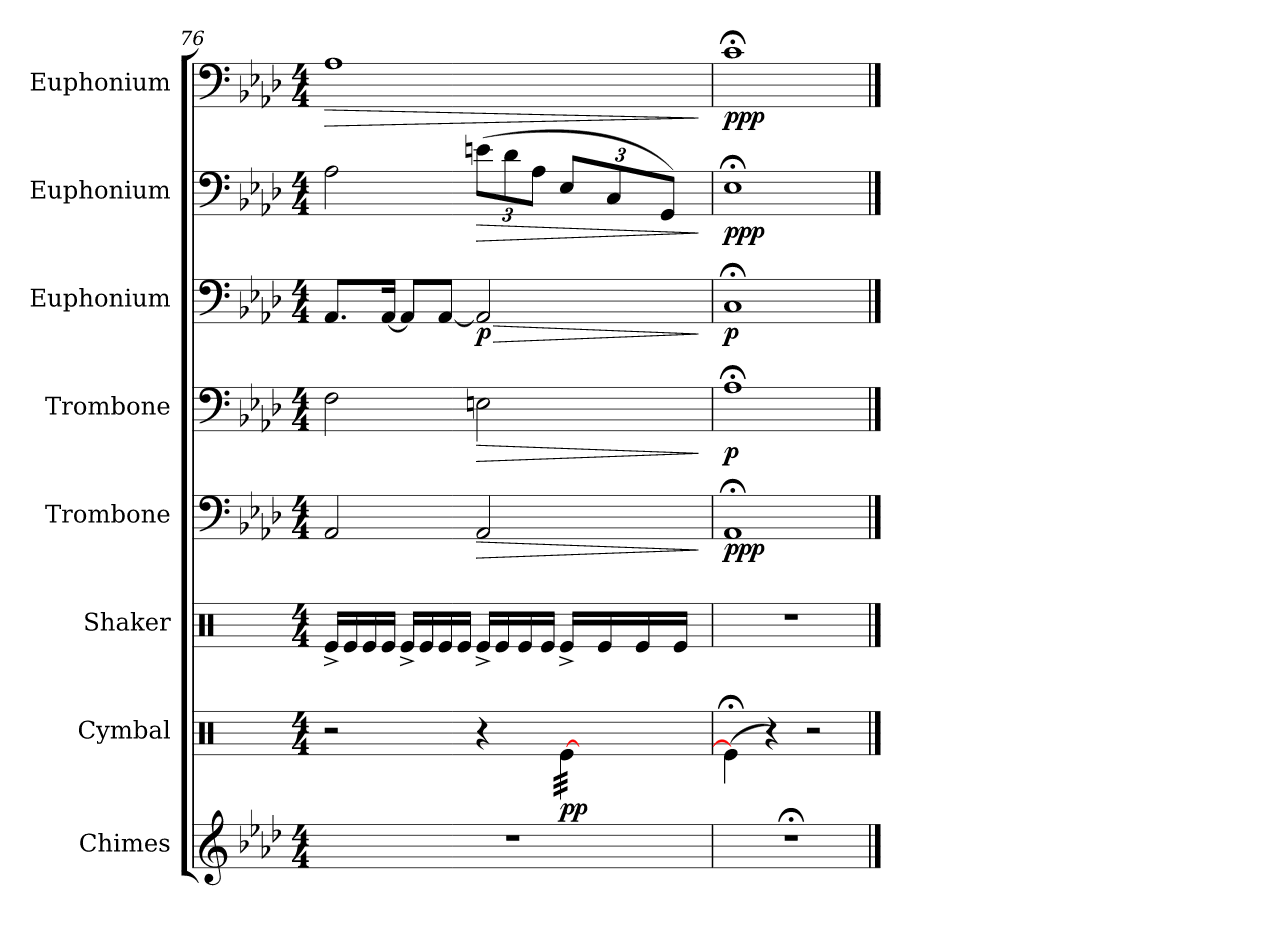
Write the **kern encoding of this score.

**kern	**kern	**dynam	**kern	**kern	**dynam	**kern	**dynam	**kern	**dynam	**kern	**dynam	**kern	**dynam
*part8	*part7	*part7	*part6	*part5	*part5	*part4	*part4	*part3	*part3	*part2	*part2	*part1	*part1
*staff8	*staff7	*staff7	*staff6	*staff5	*staff5	*staff4	*staff4	*staff3	*staff3	*staff2	*staff2	*staff1	*staff1
*I"Chimes	*I"Cymbal	*	*I"Shaker	*I"Trombone	*	*I"Trombone	*	*I"Euphonium	*	*I"Euphonium	*	*I"Euphonium	*
*I'Chim.	*I'Cym.	*	*	*I'Tbn.	*	*I'Tbn.	*	*I'Euph.	*	*I'Euph.	*	*I'Euph.	*
*clefG2	*clefX	*	*clefX	*clefF4	*	*clefF4	*	*clefF4	*	*clefF4	*	*clefF4	*
*k[b-e-a-d-]	*k[]	*	*k[]	*k[b-e-a-d-]	*	*k[b-e-a-d-]	*	*k[b-e-a-d-]	*	*k[b-e-a-d-]	*	*k[b-e-a-d-]	*
*M4/4	*M4/4	*	*M4/4	*M4/4	*	*M4/4	*	*M4/4	*	*M4/4	*	*M4/4	*
=76	=76	=76	=76	=76	=76	=76	=76	=76	=76	=76	=76	=76	=76
*	*^	*	*	*	*	*	*	*	*	*	*	*	*
!	!	!	!	!	!	!	!	!	!	!	!	!	!	!LO:HP:b
1r	2r	2.ryy	.	16Re^/LL	2AA-/	.	2F\	.	8.AA-/L	.	2A-\	.	1A-	>
.	.	.	.	16Re/	.	.	.	.	.	.	.	.	.	.
.	.	.	.	16Re/	.	.	.	.	.	.	.	.	.	.
.	.	.	.	16Re/JJ	.	.	.	.	[16AA-/Jk	.	.	.	.	.
.	.	.	.	16Re^/LL	.	.	.	.	8AA-/L]	.	.	.	.	.
.	.	.	.	16Re/	.	.	.	.	.	.	.	.	.	.
.	.	.	.	16Re/	.	.	.	.	[8AA-/J	.	.	.	.	.
.	.	.	.	16Re/JJ	.	.	.	.	.	.	.	.	.	.
!	!	!	!	!	!	!LO:HP:b	!	!LO:HP:b	!	!LO:HP:b	!	!	!	!
*	*	*	*	*	*	*	*	*	*	*	*Xbrackettup	*	*	*
!	!	!	!	!	!	!	!	!	!	!LO:DY:n=1:b	!	!LO:HP:b	!	!
.	4r	.	.	16Re^/LL	2AA-/	>	2En\	>	2AA-/]	> p	(>12en\L	>	.	.
.	.	.	.	16Re/	.	.	.	.	.	.	.	.	.	.
.	.	.	.	.	.	.	.	.	.	.	12d-\	.	.	.
.	.	.	.	16Re/	.	.	.	.	.	.	.	.	.	.
.	.	.	.	.	.	.	.	.	.	.	12A-\J	.	.	.
.	.	.	.	16Re/JJ	.	.	.	.	.	.	.	.	.	.
!	!	!	!LO:DY:b	!	!	!	!	!	!	!	!	!	!	!
*	*tremolo	*	*	*	*	*	*	*	*	*	*	*	*	*
.	[32Re\LLL	32Re\LLLyy	pp	16Re^/LL	.	.	.	.	.	.	12E-/L	.	.	.
.	32Re\	32Re\yy	.	.	.	.	.	.	.	.	.	.	.	.
.	32Re\	32Re\yy	.	16Re/	.	.	.	.	.	.	.	.	.	.
.	.	.	.	.	.	.	.	.	.	.	12C/	.	.	.
.	32Re\	32Re\yy	.	.	.	.	.	.	.	.	.	.	.	.
.	32Re\	32Re\yy	.	16Re/	.	.	.	.	.	.	.	.	.	.
.	32Re\	32Re\yy	.	.	.	.	.	.	.	.	.	.	.	.
.	.	.	.	.	.	.	.	.	.	.	12GG/J)	.	.	.
.	32Re\	32Re\yy	.	16Re/JJ	.	.	.	.	.	.	.	.	.	.
.	32Re\JJJ	32Re\JJJyy	.	.	.	.	.	.	.	.	.	.	.	.
*	*Xtremolo	*	*	*	*	*	*	*	*	*	*	*	*	*
*	*v	*v	*	*	*	*	*	*	*	*	*	*	*	*
.	.	.	.	.	]	.	]	.	]	.	]	.	]
=77	=77	=77	=77	=77	=77	=77	=77	=77	=77	=77	=77	=77	=77
!	!	!	!	!	!LO:DY:b	!	!	!	!	!	!	!	!
!	!	!	!	!	!LO:DY:n=1:b	!	!	!	!	!	!	!	!
!	!	!	!	!	!LO:DY:n=2:b	!	!LO:DY:b	!	!LO:DY:b	!	!LO:DY:b	!	!
!	!	!	!	!	!	!	!	!	!	!	!LO:DY:n=1:b	!	!
!	!	!	!	!	!	!	!	!	!	!	!LO:DY:n=2:b	!	!LO:DY:b
!	!	!	!	!	!	!	!	!	!	!	!	!	!LO:DY:n=1:b
!	!	!	!	!	!	!	!	!	!	!	!	!	!LO:DY:n=2:b
1r;<	(>4Re;<\]	.	1r	1AA-;<	p p p	1A-;<	p	1C;<	p	1E-;<	p p p	1c;<	p p p
.	4r)	.	.	.	.	.	.	.	.	.	.	.	.
.	2r	.	.	.	.	.	.	.	.	.	.	.	.
==	==	==	==	==	==	==	==	==	==	==	==	==	==
*-	*-	*-	*-	*-	*-	*-	*-	*-	*-	*-	*-	*-	*-
